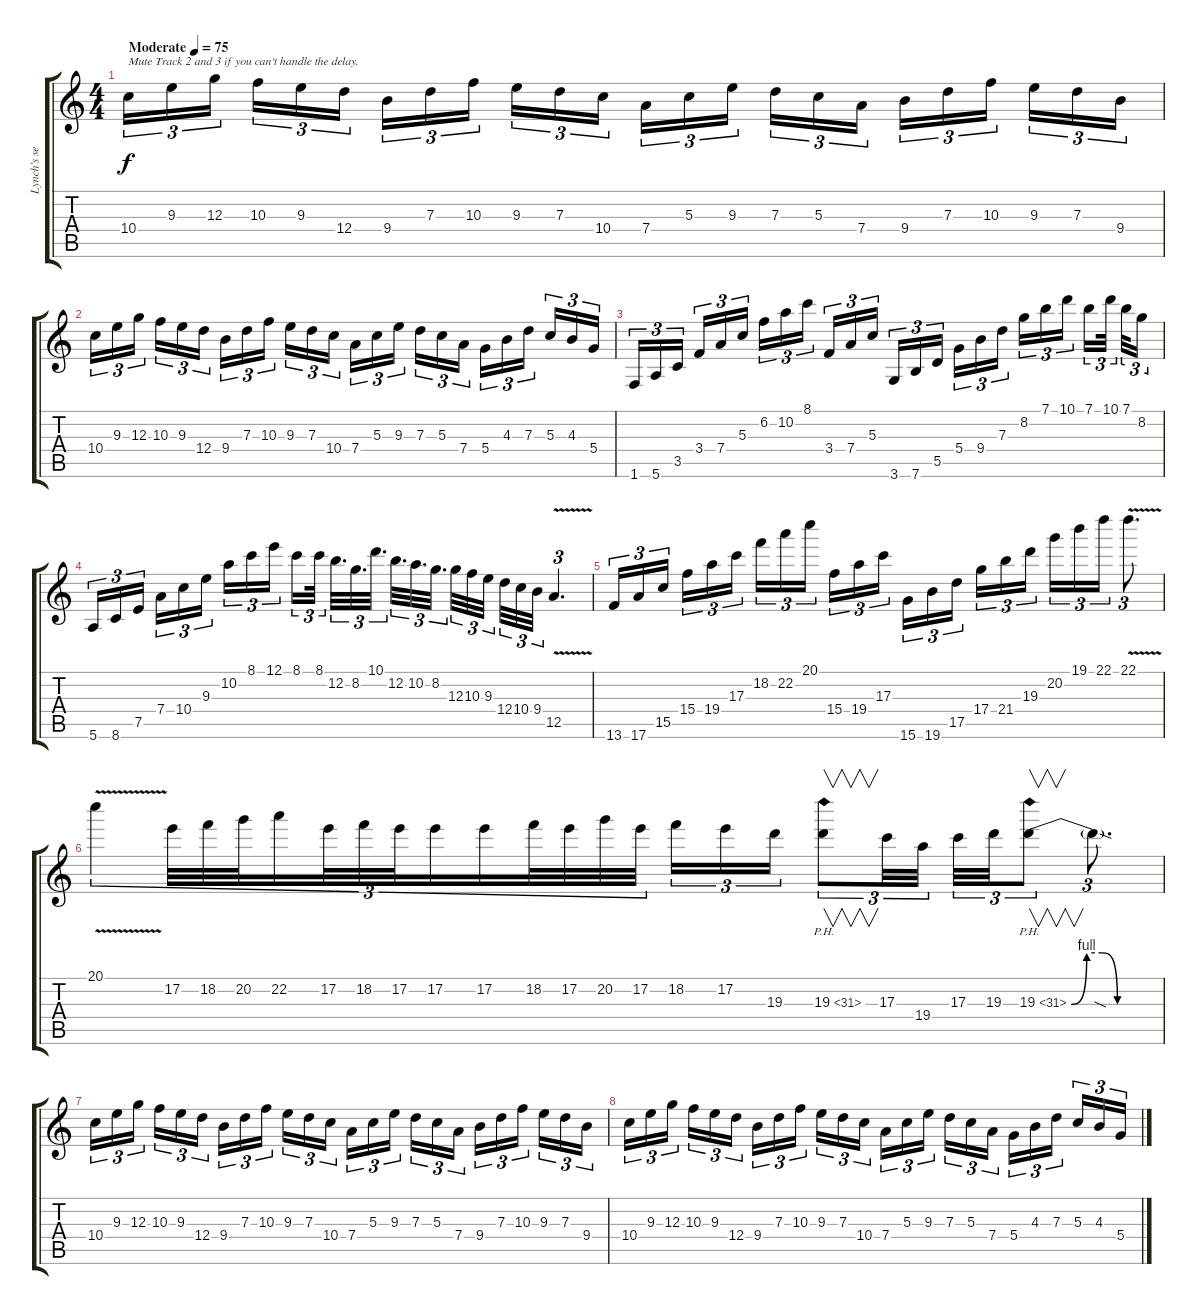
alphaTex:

\track ("Lynch's sexy sunburst tiger" "Lynch's se") {instrument distortionguitar}
\staff {score tabs}
\tuning (E4 B3 G3 D3 A2 E2) {hide}
\ts (4 4)
\tempo (75 "Moderate")
\clef g2
\ks c
10.4.16{tu (3 2) txt "Mute Track 2 and 3 if you can't handle the delay." dy f instrument distortionguitar} 9.3.16{tu (3 2)} 12.3.16{tu (3 2) beam splitsecondary} 10.3.16{tu (3 2)} 9.3.16{tu (3 2)} 12.4.16{tu (3 2)} 9.4.16{tu (3 2)} 7.3.16{tu (3 2)} 10.3.16{tu (3 2) beam splitsecondary} 9.3.16{tu (3 2)} 7.3.16{tu (3 2)} 10.4.16{tu (3 2)} 7.4.16{tu (3 2)} 5.3.16{tu (3 2)} 9.3.16{tu (3 2) beam splitsecondary} 7.3.16{tu (3 2)} 5.3.16{tu (3 2)} 7.4.16{tu (3 2)} 9.4.16{tu (3 2)} 7.3.16{tu (3 2)} 10.3.16{tu (3 2) beam splitsecondary} 9.3.16{tu (3 2)} 7.3.16{tu (3 2)} 9.4.16{tu (3 2)} |
10.4.16{tu (3 2)} 9.3.16{tu (3 2)} 12.3.16{tu (3 2) beam splitsecondary} 10.3.16{tu (3 2)} 9.3.16{tu (3 2)} 12.4.16{tu (3 2)} 9.4.16{tu (3 2)} 7.3.16{tu (3 2)} 10.3.16{tu (3 2) beam splitsecondary} 9.3.16{tu (3 2)} 7.3.16{tu (3 2)} 10.4.16{tu (3 2)} 7.4.16{tu (3 2)} 5.3.16{tu (3 2)} 9.3.16{tu (3 2) beam splitsecondary} 7.3.16{tu (3 2)} 5.3.16{tu (3 2)} 7.4.16{tu (3 2)} 5.4.16{tu (3 2)} 4.3.16{tu (3 2)} 7.3.16{tu (3 2) beam splitsecondary} 5.3.16{tu (3 2)} 4.3.16{tu (3 2)} 5.4.16{tu (3 2)} |
1.6.16{tu (3 2)} 5.6.16{tu (3 2)} 3.5.16{tu (3 2) beam splitsecondary} 3.4.16{tu (3 2)} 7.4.16{tu (3 2)} 5.3.16{tu (3 2)} 6.2.16{tu (3 2)} 10.2.16{tu (3 2)} 8.1.16{tu (3 2) beam splitsecondary} 3.4.16{tu (3 2)} 7.4.16{tu (3 2)} 5.3.16{tu (3 2)} 3.6.16{tu (3 2)} 7.6.16{tu (3 2)} 5.5.16{tu (3 2) beam splitsecondary} 5.4.16{tu (3 2)} 9.4.16{tu (3 2)} 7.3.16{tu (3 2)} 8.2.16{tu (3 2)} 7.1.16{tu (3 2)} 10.1.16{tu (3 2) beam splitsecondary} 7.1.16{tu (3 2)} 10.1.32{tu (3 2) beam splitsecondary} 7.1.32{tu (3 2)} 8.2.16{tu (3 2)} |
5.6.16{tu (3 2)} 8.6.16{tu (3 2)} 7.5.16{tu (3 2) beam splitsecondary} 7.4.16{tu (3 2)} 10.4.16{tu (3 2)} 9.3.16{tu (3 2)} 10.2.16{tu (3 2)} 8.1.16{tu (3 2)} 12.1.16{tu (3 2) beam splitsecondary} 8.1.16{tu (3 2)} 8.1.32{tu (3 2) beam splitsecondary} 12.2.32{d tu (3 2)} 8.2.32{d tu (3 2)} 10.1.32{d tu (3 2)} 12.2.32{d tu (3 2)} 10.2.32{d tu (3 2)} 8.2.32{d tu (3 2)} 12.3.32{tu (3 2)} 10.3.32{tu (3 2)} 9.3.32{tu (3 2) beam splitsecondary} 12.4.32{tu (3 2)} 10.4.32{tu (3 2)} 9.4.32{tu (3 2)} 12.5{v}.4{d tu (3 2)} |
13.6.16{tu (3 2)} 17.6.16{tu (3 2)} 15.5.16{tu (3 2) beam splitsecondary} 15.4.16{tu (3 2)} 19.4.16{tu (3 2)} 17.3.16{tu (3 2)} 18.2.16{tu (3 2)} 22.2.16{tu (3 2)} 20.1.16{tu (3 2) beam splitsecondary} 15.4.16{tu (3 2)} 19.4.16{tu (3 2)} 17.3.16{tu (3 2)} 15.6.16{tu (3 2)} 19.6.16{tu (3 2)} 17.5.16{tu (3 2) beam splitsecondary} 17.4.16{tu (3 2)} 21.4.16{tu (3 2)} 19.3.16{tu (3 2)} 20.2.16{tu (3 2)} 19.1.16{tu (3 2)} 22.1.16{tu (3 2)} 22.1{v}.8{d tu (3 2)} |
20.1{v}.4{tu (3 2)} 17.2.32{tu (3 2)} 18.2.32{tu (3 2)} 20.2.32{tu (3 2)} 22.2.16{tu (3 2)} 17.2.32{tu (3 2)} 18.2.32{tu (3 2)} 17.2.32{tu (3 2)} 17.2.16{tu (3 2)} 17.2.16{tu (3 2)} 18.2.32{tu (3 2)} 17.2.32{tu (3 2)} 20.2.32{tu (3 2)} 17.2.32{tu (3 2)} 18.2.16{tu (3 2)} 17.2.16{tu (3 2)} 19.3.16{tu (3 2)} 19.3{ph 12}.8{v tu (3 2)} 17.3.32{tu (3 2)} 19.4.32{tu (3 2)} 17.3.32{tu (3 2)} 19.3.32{tu (3 2)} 19.3{be (custom 0 0 10 4 20 4 30 0 60 0) ph 12}.8{v tu (3 2)} 19.3{sod t}.8{d tu (3 2)} |
10.4.16{tu (3 2)} 9.3.16{tu (3 2)} 12.3.16{tu (3 2) beam splitsecondary} 10.3.16{tu (3 2)} 9.3.16{tu (3 2)} 12.4.16{tu (3 2)} 9.4.16{tu (3 2)} 7.3.16{tu (3 2)} 10.3.16{tu (3 2) beam splitsecondary} 9.3.16{tu (3 2)} 7.3.16{tu (3 2)} 10.4.16{tu (3 2)} 7.4.16{tu (3 2)} 5.3.16{tu (3 2)} 9.3.16{tu (3 2) beam splitsecondary} 7.3.16{tu (3 2)} 5.3.16{tu (3 2)} 7.4.16{tu (3 2)} 9.4.16{tu (3 2)} 7.3.16{tu (3 2)} 10.3.16{tu (3 2) beam splitsecondary} 9.3.16{tu (3 2)} 7.3.16{tu (3 2)} 9.4.16{tu (3 2)} |
10.4.16{tu (3 2)} 9.3.16{tu (3 2)} 12.3.16{tu (3 2) beam splitsecondary} 10.3.16{tu (3 2)} 9.3.16{tu (3 2)} 12.4.16{tu (3 2)} 9.4.16{tu (3 2)} 7.3.16{tu (3 2)} 10.3.16{tu (3 2) beam splitsecondary} 9.3.16{tu (3 2)} 7.3.16{tu (3 2)} 10.4.16{tu (3 2)} 7.4.16{tu (3 2)} 5.3.16{tu (3 2)} 9.3.16{tu (3 2) beam splitsecondary} 7.3.16{tu (3 2)} 5.3.16{tu (3 2)} 7.4.16{tu (3 2)} 5.4.16{tu (3 2)} 4.3.16{tu (3 2)} 7.3.16{tu (3 2) beam splitsecondary} 5.3.16{tu (3 2)} 4.3.16{tu (3 2)} 5.4.16{tu (3 2)}
